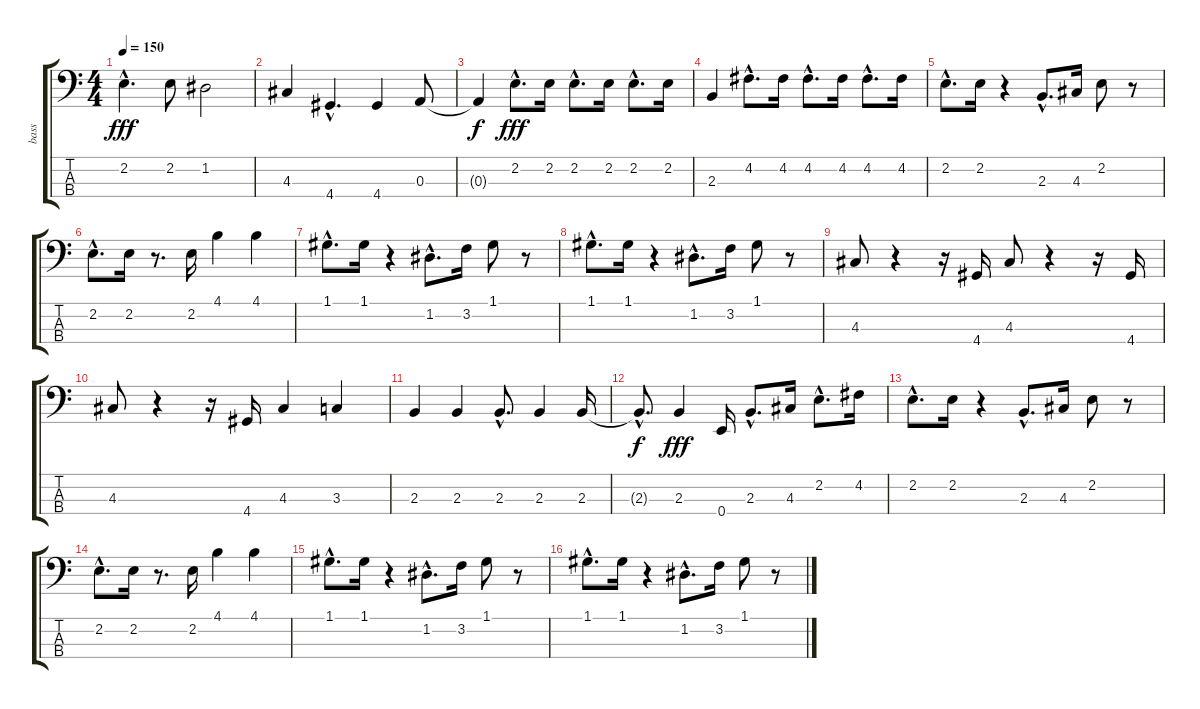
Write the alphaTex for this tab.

\track ("bass" "bass") {instrument electricbassfinger}
\staff {score tabs}
\tuning (G2 D2 A1 E1) {hide}
\ts (4 4)
\tempo 150
\clef f4
\ks c
2.2{hac}.4{d dy fff} 2.2.8 1.2.2 |
4.3.4 4.4{hac}.4{d} 4.4.4 0.3.8 |
0.3{t}.4{dy f} 2.2{hac}.8{d dy fff} 2.2.16 2.2{hac}.8{d} 2.2.16 2.2{hac}.8{d} 2.2.16 |
2.3.4 4.2{hac}.8{d} 4.2.16 4.2{hac}.8{d} 4.2.16 4.2{hac}.8{d} 4.2.16 |
2.2{hac}.8{d} 2.2.16 r.4 2.3{hac}.8{d} 4.3.16 2.2.8 r.8 |
2.2{hac}.8{d} 2.2.16 r.8{d} 2.2.16 4.1.4 4.1.4 |
1.1{hac}.8{d} 1.1.16 r.4 1.2{hac}.8{d} 3.2.16 1.1.8 r.8 |
1.1{hac}.8{d} 1.1.16 r.4 1.2{hac}.8{d} 3.2.16 1.1.8 r.8 |
4.3.8 r.4 r.16 4.4.16 4.3.8 r.4 r.16 4.4.16 |
4.3.8 r.4 r.16 4.4.16 4.3.4 3.3.4 |
2.3.4 2.3.4 2.3{hac}.8{d} 2.3.4 2.3.16 |
2.3{hac t}.8{d dy f} 2.3.4{dy fff} 0.4.16 2.3{hac}.8{d} 4.3.16 2.2{hac}.8{d} 4.2.16 |
2.2{hac}.8{d} 2.2.16 r.4 2.3{hac}.8{d} 4.3.16 2.2.8 r.8 |
2.2{hac}.8{d} 2.2.16 r.8{d} 2.2.16 4.1.4 4.1.4 |
1.1{hac}.8{d} 1.1.16 r.4 1.2{hac}.8{d} 3.2.16 1.1.8 r.8 |
1.1{hac}.8{d} 1.1.16 r.4 1.2{hac}.8{d} 3.2.16 1.1.8 r.8
